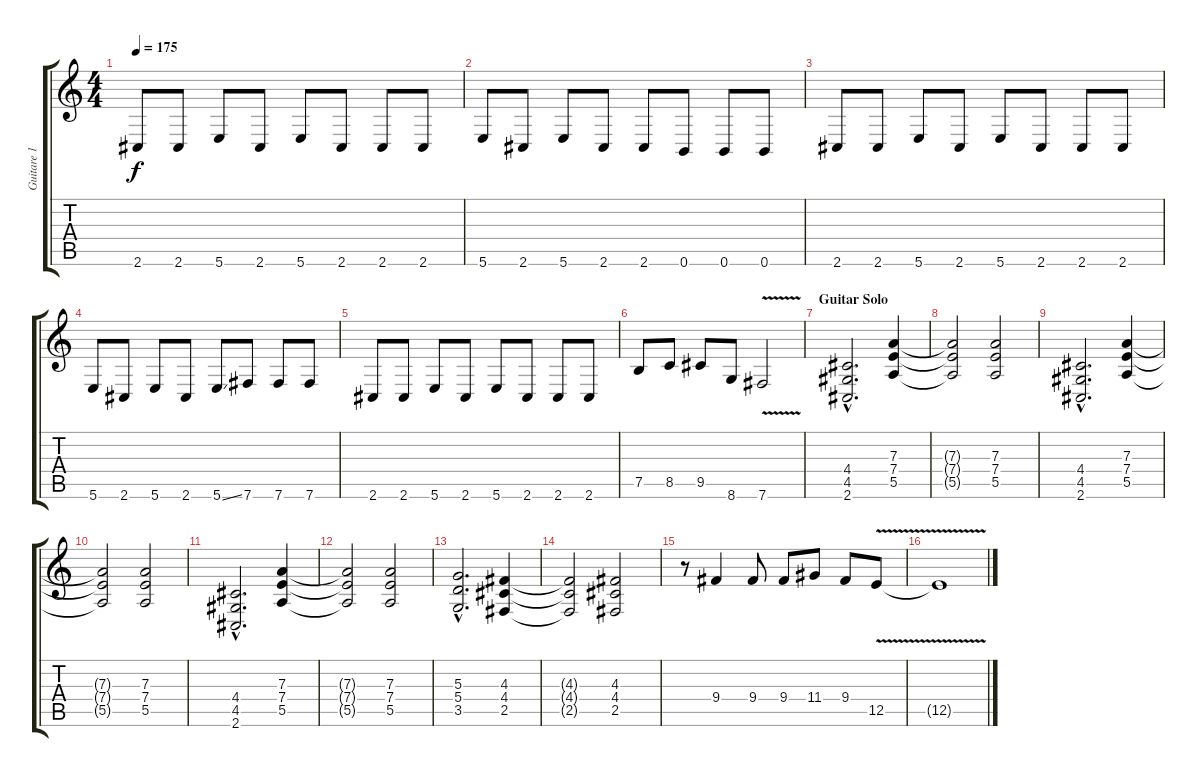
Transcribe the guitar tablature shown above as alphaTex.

\track ("Guitare 1" "Guitare 1") {instrument overdrivenguitar}
\staff {score tabs}
\tuning (B3 Gb3 D3 A2 E2 B1) {hide}
\ts (4 4)
\tempo 175
\clef g2
\ks c
2.6.8{dy f} 2.6.8 5.6.8 2.6.8 5.6.8 2.6.8 2.6.8 2.6.8 |
5.6.8 2.6.8 5.6.8 2.6.8 2.6.8 0.6.8 0.6.8 0.6.8 |
2.6.8 2.6.8 5.6.8 2.6.8 5.6.8 2.6.8 2.6.8 2.6.8 |
5.6.8 2.6.8 5.6.8 2.6.8 5.6{ss}.8 7.6.8 7.6.8 7.6.8 |
2.6.8 2.6.8 5.6.8 2.6.8 5.6.8 2.6.8 2.6.8 2.6.8 |
7.5.8 8.5.8 9.5.8 8.6.8 7.6{v}.2 |
\section ("" "Guitar Solo")
(4.4{hac} 4.5{hac} 2.6{hac}).2{d instrument distortionguitar} (7.3 7.4 5.5).4 |
(7.3{t} 7.4{t} 5.5{t}).2 (7.3 7.4 5.5).2 |
(4.4{hac} 4.5{hac} 2.6{hac}).2{d} (7.3 7.4 5.5).4 |
(7.3{t} 7.4{t} 5.5{t}).2 (7.3 7.4 5.5).2 |
(4.4{hac} 4.5{hac} 2.6{hac}).2{d} (7.3 7.4 5.5).4 |
(7.3{t} 7.4{t} 5.5{t}).2 (7.3 7.4 5.5).2 |
(5.3{hac} 5.4{hac} 3.5{hac}).2{d} (4.3 4.4 2.5).4 |
(4.3{t} 4.4{t} 2.5{t}).2 (4.3 4.4 2.5).2 |
r.8 9.4.4 9.4.8 9.4.8 11.4.8 9.4.8 12.5{v}.8 |
12.5{t}.1
